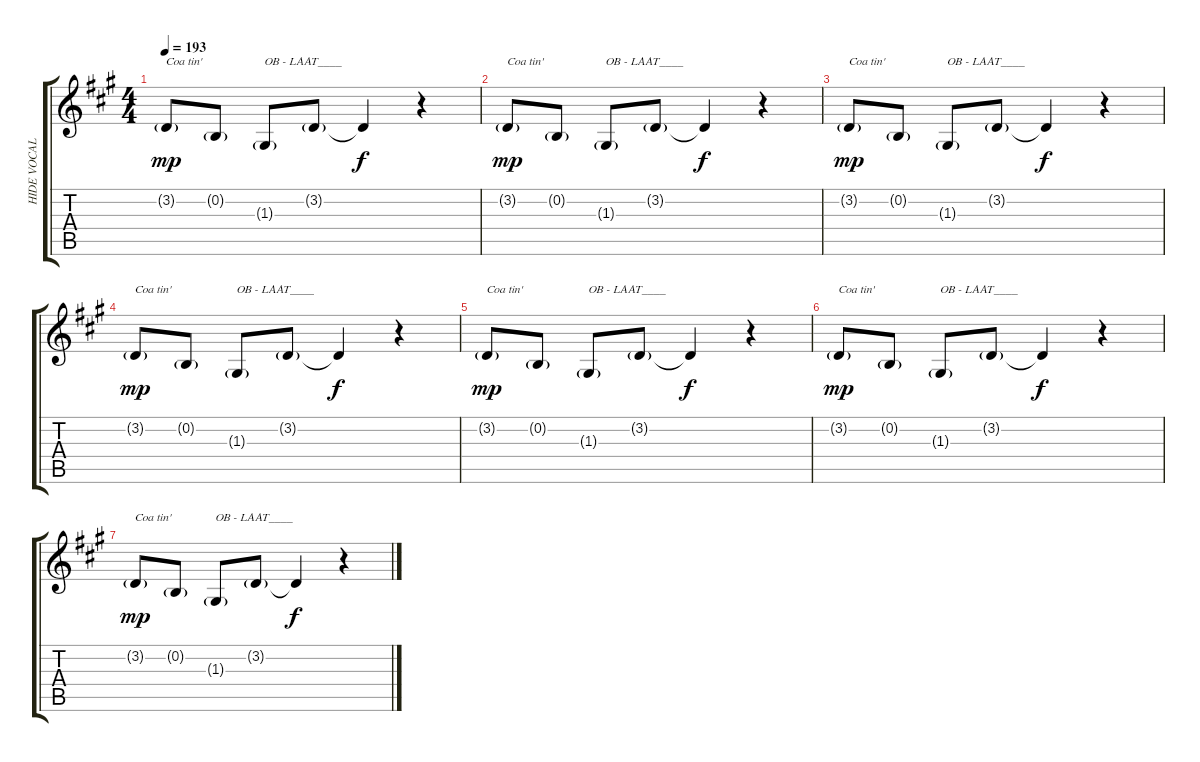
\track ("HIDE VOCAL" "HIDE VOCAL") {instrument oboe}
\staff {score tabs}
\tuning (E4 B3 G3 D3 A2 E2) {hide}
\ts (4 4)
\tempo 193
\clef g2
\ks a
3.2{g}.8{txt "Coa tin'" dy mp volume 7} 0.2{g}.8 1.3{g}.8{txt "OB - LAAT____"} 3.2{g}.8 3.2{t}.4{dy f} r.4 |
3.2{g}.8{txt "Coa tin'" dy mp volume 6} 0.2{g}.8 1.3{g}.8{txt "OB - LAAT____"} 3.2{g}.8 3.2{t}.4{dy f} r.4 |
3.2{g}.8{txt "Coa tin'" dy mp volume 5} 0.2{g}.8 1.3{g}.8{txt "OB - LAAT____"} 3.2{g}.8 3.2{t}.4{dy f} r.4 |
3.2{g}.8{txt "Coa tin'" dy mp volume 4} 0.2{g}.8 1.3{g}.8{txt "OB - LAAT____"} 3.2{g}.8 3.2{t}.4{dy f} r.4 |
3.2{g}.8{txt "Coa tin'" dy mp volume 3} 0.2{g}.8 1.3{g}.8{txt "OB - LAAT____"} 3.2{g}.8 3.2{t}.4{dy f} r.4 |
3.2{g}.8{txt "Coa tin'" dy mp volume 2} 0.2{g}.8 1.3{g}.8{txt "OB - LAAT____"} 3.2{g}.8 3.2{t}.4{dy f} r.4 |
3.2{g}.8{txt "Coa tin'" dy mp volume 1} 0.2{g}.8 1.3{g}.8{txt "OB - LAAT____"} 3.2{g}.8 3.2{t}.4{dy f} r.4
